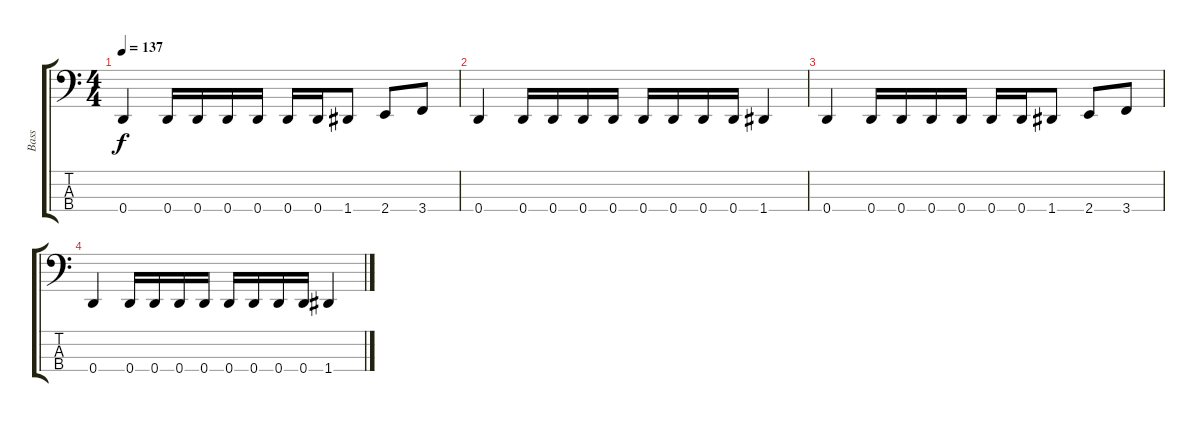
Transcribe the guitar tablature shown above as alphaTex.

\track ("Bass" "Bass") {instrument electricbassfinger}
\staff {score tabs}
\tuning (G2 D2 A1 D1) {hide}
\ts (4 4)
\tempo 137
\clef f4
\ks c
0.4.4{dy f} 0.4.16 0.4.16 0.4.16 0.4.16 0.4.16 0.4.16 1.4.8 2.4.8 3.4.8 |
0.4.4 0.4.16 0.4.16 0.4.16 0.4.16 0.4.16 0.4.16 0.4.16 0.4.16 1.4.4 |
0.4.4 0.4.16 0.4.16 0.4.16 0.4.16 0.4.16 0.4.16 1.4.8 2.4.8 3.4.8 |
0.4.4 0.4.16 0.4.16 0.4.16 0.4.16 0.4.16 0.4.16 0.4.16 0.4.16 1.4.4
